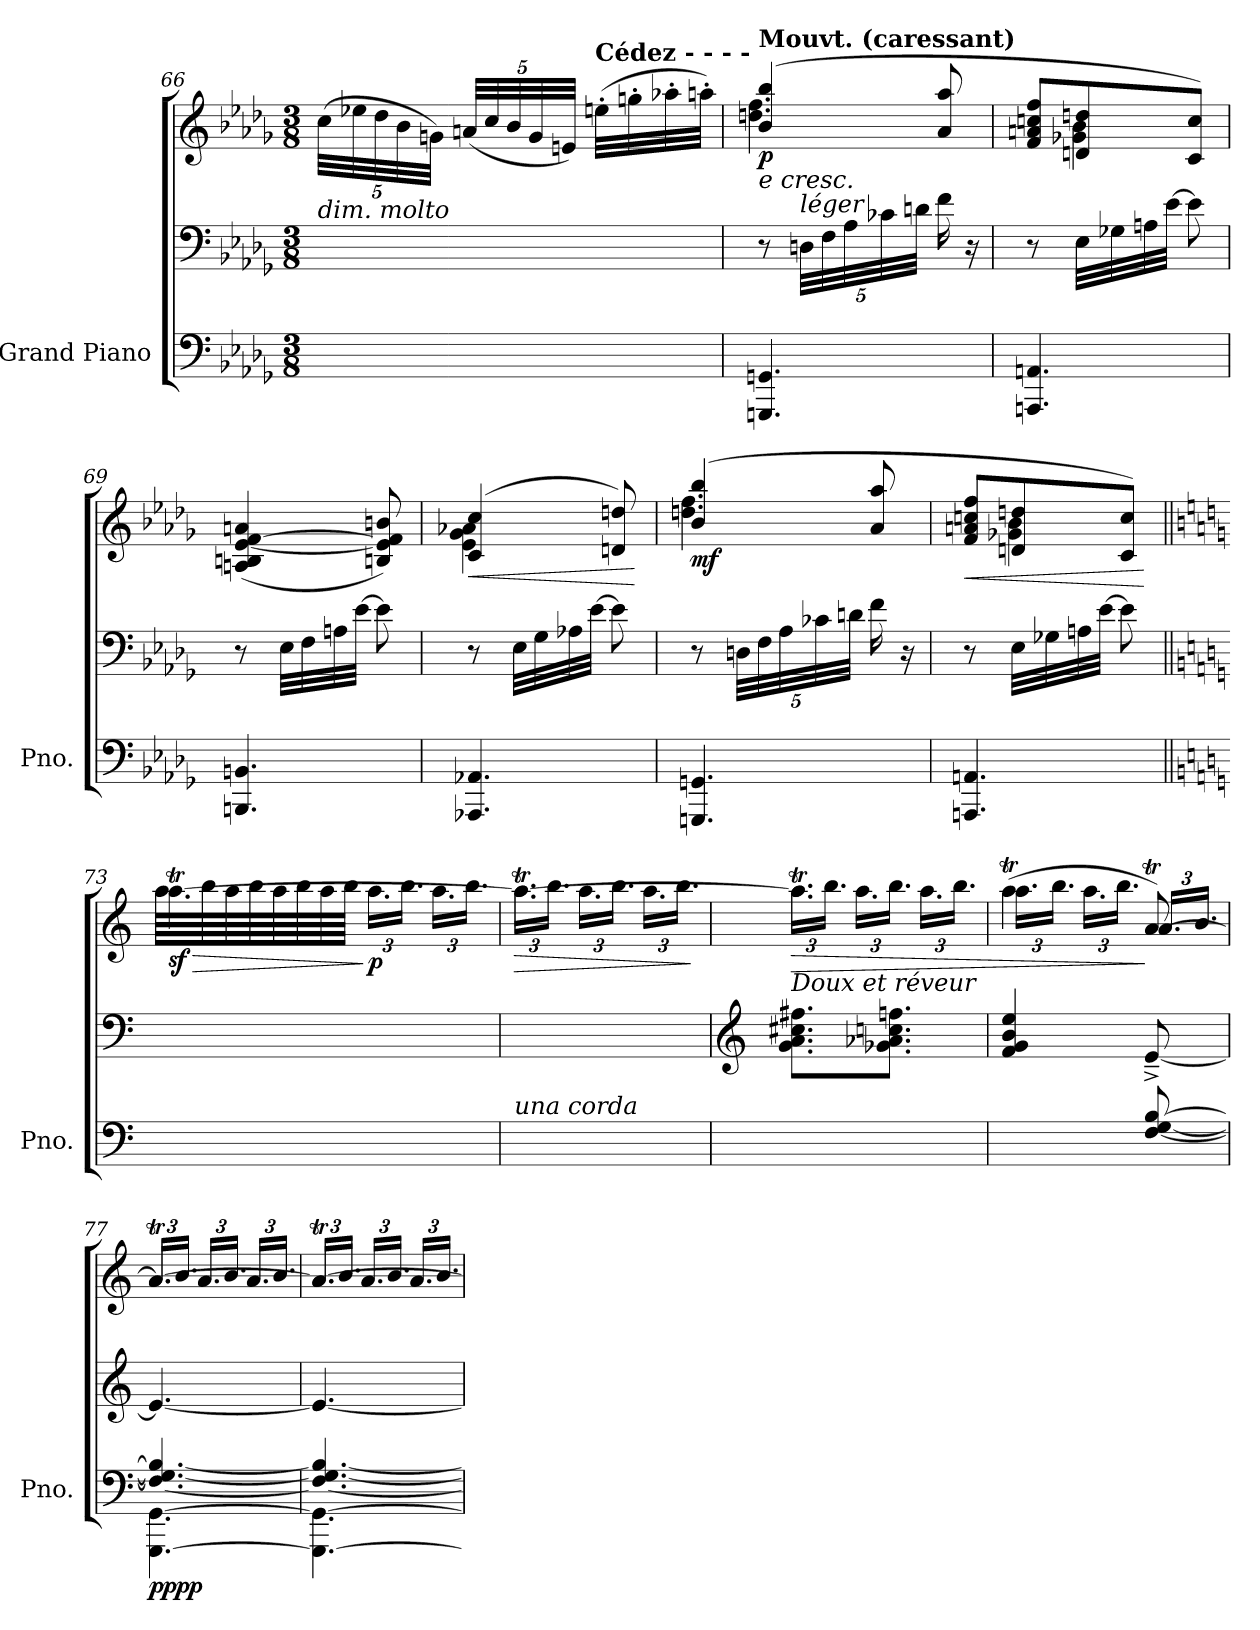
**kern	**kern	**kern	**dynam
*part1	*part1	*part1	*part1
*staff3	*staff2	*staff1	*staff1/2/3
*I"Grand Piano	*	*	*
*I'Pno.	*	*	*
!!LO:PB:g=z
*clefF4	*clefF4	*clefG2	*
*k[b-e-a-d-g-]	*k[b-e-a-d-g-]	*k[b-e-a-d-g-]	*
*M3/8	*M3/8	*M3/8	*
*	*	*Xbrackettup	*
=66	=66	=66	=66
!	!	!LO:TX:b:i:t=dim. molto	!
8ryy	4.ryy	(>40cc\LLL	.
.	.	40ee-X\	.
.	.	40dd-\	.
.	.	40b-\	.
.	.	40gn\JJJ)	.
8ryy	.	(<40an/LLL	.
.	.	40cc/	.
.	.	40b-/	.
.	.	40g/	.
.	.	40en/JJJ)	.
!	!	!LO:TX:a:B:t=Cédez - - - -	!
8ryy	.	(>32een'\LLL	.
.	.	32ggn'\	.
.	.	32aa-X'\	.
.	.	32aan'Z\JJJ)	.
=67	=67	=67	=67
*^	*	*^	*
!	!	!	!LO:TX:a:B:t=Mouvt. (caressant)	!	!
!	!	!	!LO:TX:b:i:t=e cresc.	!	!
!	!	!	!	!	!LO:DY:b
4.GGGn/ 4.GGn/	4ryy	8r	(>4b-/ 4bb-/	4.ddn\ 4.ff\	p
*	*	*Xbrackettup	*	*	*
!	!	!LO:TX:i:t=léger	!	!	!
.	.	40Dn\LLL	.	.	.
.	.	40F\	.	.	.
.	.	40A-\	.	.	.
.	.	40c-X\	.	.	.
.	.	40dn\JJJ	.	.	.
.	8ryy	16f\	8a-/ 8aa-/	.	.
.	.	16r	.	.	.
=68	=68	=68	=68	=68	=68
4.AAAn/ 4.AAn/	8ryy	8r	8f/ 8an/ 8ccni/ 8ff/L	8ryy	.
.	8ryy	32E-\LLL	8dn/ 8ddn/	4g-X\ 4b-\	.
.	.	32G-X\	.	.	.
.	.	32An\	.	.	.
.	.	[32e-\JJJ	.	.	.
.	8ryy	8e-\]	8c/ 8cc/J)	.	.
*	*	*	*v	*v	*
!!LO:LB:g=z
=69	=69	=69	=69	=69
4.BBBn/ 4.BBn/	4ryy	8r	(<4An/ 4Bn/ [4e-/ [4f/ 4an/	.
.	.	32E-\LLL	.	.
.	.	32F\	.	.
.	.	32An\	.	.
.	.	[32e-\JJJ	.	.
.	8ryy	8e-\]	8Bn/ 8e-/] 8f/] 8bn/)	.
=70	=70	=70	=70	=70
!	!	!	!	!LO:HP:b
*	*	*	*^	*
4.AAA-X/ 4.AA-X/	4ryy	8r	(>4c/ 4cc/	4e-\ 4g-\ 4a-X\	<
.	.	32E-\LLL	.	.	.
.	.	32G-\	.	.	.
.	.	32A-X\	.	.	.
.	.	[32e-\JJJ	.	.	.
.	8ryy	8e-\]	8dn/ 8ddn/)	8ryy	.
*v	*v	*	*v	*v	*
.	.	.	[
=71	=71	=71	=71
*^	*	*^	*
!	!	!	!	!	!LO:DY:b
4.GGGn/ 4.GGn/	4ryy	8r	(>4b-/ 4bb-/	4.ddn\ 4.ff\	mf
.	.	40Dn\LLL	.	.	.
.	.	40F\	.	.	.
.	.	40A-\	.	.	.
.	.	40c-X\	.	.	.
.	.	40dn\JJJ	.	.	.
.	8ryy	16f\	8a-/ 8aa-/	.	.
.	.	16r	.	.	.
=72	=72	=72	=72	=72	=72
!	!	!	!	!	!LO:HP:b
4.AAAn/ 4.AAn/	8ryy	8r	8f/ 8an/ 8ccni/ 8ff/L	8ryy	<
.	8ryy	32E-\LLL	8dn/ 8ddn/	4g-X\ 4b-\	.
.	.	32G-X\	.	.	.
.	.	32An\	.	.	.
.	.	[32e-\JJJ	.	.	.
.	8ryy	8e-\]	8c/ 8cc/J)	.	.
*v	*v	*	*v	*v	*
.	.	.	[
!!LO:LB:g=z
=73||	=73||	=73||	=73||
*k[]	*k[]	*k[]	*
!	!	!LO:TX:a:B:t=En retenant	!
!	!	!	!LO:HP:b
*	*	*^	*
!	!	!	!	!LO:DY:n=1:b
4.ryy	4.ryy	[4.aaT\	64aa!\LLLL	> sf
.	.	.	64bb!\	.
.	.	.	64aa!\	.
.	.	.	64bb!\	.
.	.	.	64aa!\	.
.	.	.	64bb!\	.
.	.	.	64aa!\	.
.	.	.	64bb!\JJJJ	.
!	!	!	!	!LO:DY:n=2:b
.	.	.	24.aa!\L	] p
.	.	.	24.bb!\J	.
.	.	.	24.aa!\L	.
.	.	.	24.bbTTT!\J	.
=74	=74	=74	=74	=74
!LO:TX:i:t=una corda	!	!	!	!
!	!	!	!	!LO:HP:b
4.ryy	4.ryy	4.aaT\_	24.aa!\L	>
.	.	.	24.bb!\J	.
.	.	.	24.aa!\L	.
.	.	.	24.bb!\J	.
.	.	.	24.aa!\L	.
.	.	.	24.bbTTT!\J	.
*	*	*v	*v	*
.	.	.	]
=75	=75	=75	=75
*	*clefG2	*	*
!	!LO:TX:i:t=Doux et réveur	!	!
!	!	!	!LO:HP:b
*	*	*^	*
!	!	!	!	!LO:DY:n=1:b
!	!	!	!	!LO:DY:n=2:b
8.ryy	8.g\ 8.a\ 8.cc#X\ 8.ff#X\L	4.aaT\]	24.aa!\L	> other-dynamics p
.	.	.	24.bb!\J	.
.	.	.	24.aa!\L	.
8.ryy	8.g-X\ 8.a-X\ 8.ccn\ 8.ffn\J	.	24.bb!\J	.
.	.	.	24.aa!\L	.
.	.	.	24.bbTTT!\J	.
=76	=76	=76	=76	=76
4ryy	4f/ 4g/ 4b/ 4ee/	(>4aaT\	24.aa!\L	.
.	.	.	24.bb!\J	.
.	.	.	24.aa!\L	.
.	.	.	24.bbTTT!\J	.
!	!	!	!	!LO:DY:n=1:b
[8F/ [8G/ [8B/	[8e~>^>/	[8aT/)	24.a!/L	] other-dynamics
.	.	.	24.bTTT!/J	.
=77	=77	=77	=77	=77
*^	*	*	*	*
!	!	!	!	!	!LO:DY:b=3
!	!	!	!	!	!LO:DY:n=1:b
[4.GGG\ [4.GG\	4.F/_ 4.G/_ 4.B/_	4.e/_	4.aT/_	24.a!/L	pp pp
.	.	.	.	24.b!/J	.
.	.	.	.	24.a!/L	.
.	.	.	.	24.b!/J	.
.	.	.	.	24.a!/L	.
.	.	.	.	24.bTTT!/J	.
=78	=78	=78	=78	=78	=78
4.GGG\_ 4.GG\_	4.F/_ 4.G/_ 4.B/_	4.e/_	4.aT/_	24.a!/L	.
.	.	.	.	24.b!/J	.
.	.	.	.	24.a!/L	.
.	.	.	.	24.b!/J	.
.	.	.	.	24.a!/L	.
.	.	.	.	24.bTTT!/J	.
*v	*v	*	*v	*v	*
=	=	=	=
*-	*-	*-	*-
